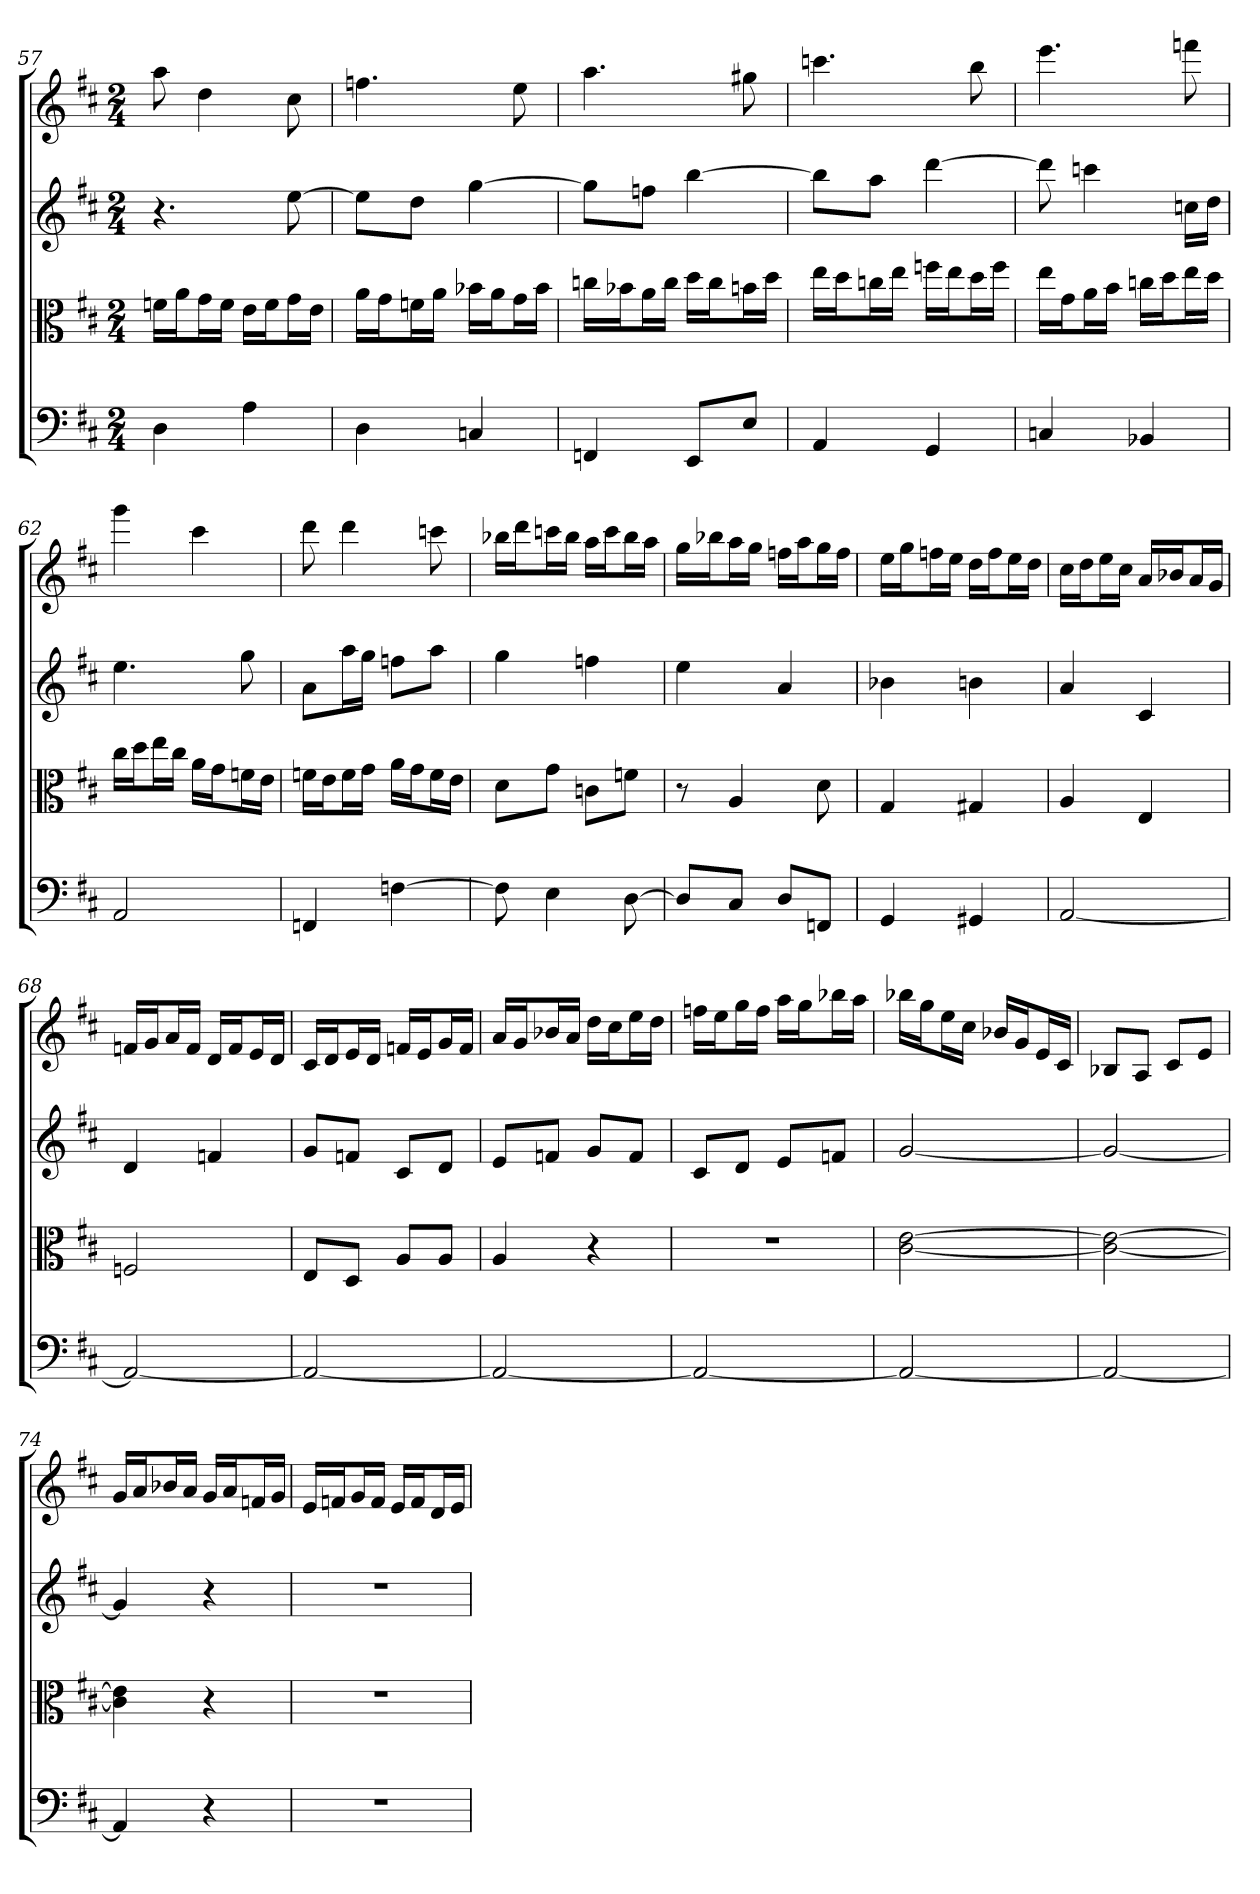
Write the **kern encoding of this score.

**kern	**kern	**kern	**kern
*part4	*part3	*part2	*part1
*staff4	*staff3	*staff2	*staff1
*clefF4	*clefC3	*	*
*k[f#c#]	*k[f#c#]	*k[f#c#]	*k[f#c#]
*D:	*D:	*D:	*D:
*M2/4	*M2/4	*M2/4	*M2/4
=57	=57	=57	=57
4D	16fn\LL	4.r	8aa
.	16a\J	.	.
.	16g\L	.	4dd
.	16f\JJ	.	.
4A	16e\LL	.	.
.	16f\J	.	.
.	16g\L	[8ee	8cc#
.	16e\JJ	.	.
=58	=58	=58	=58
4D	16a\LL	8eeL]	4.ffn
.	16g\J	.	.
.	16fn\L	8ddJ	.
.	16a\JJ	.	.
4Cn	16b-X\LL	[4gg	.
.	16a\J	.	.
.	16g\L	.	8ee
.	16b-\JJ	.	.
=59	=59	=59	=59
4FFn	16ccn\LL	8ggL]	4.aa
.	16b-X\J	.	.
.	16a\L	8ffnJ	.
.	16cc\JJ	.	.
8EE/L	16dd\LL	[4bb	.
.	16cc\J	.	.
8E/J	16bn\L	.	8gg#X
.	16dd\JJ	.	.
=60	=60	=60	=60
4AA	16ee\LL	8bbL]	4.cccn
.	16dd\J	.	.
.	16ccn\L	8aaJ	.
.	16ee\JJ	.	.
4GG	16ffn\LL	[4ddd	.
.	16ee\J	.	.
.	16dd\L	.	8bb
.	16ff\JJ	.	.
=61	=61	=61	=61
4Cn	16ee\LL	8ddd]	4.eee
.	16g\J	.	.
.	16a\L	4cccn	.
.	16b\JJ	.	.
4BB-X	16ccn\LL	.	.
.	16dd\J	.	.
.	16ee\L	16ccnLL	8fffn
.	16dd\JJ	16ddJJ	.
=62	=62	=62	=62
2AA	16cc#\LL	4.ee	4ggg
.	16dd\J	.	.
.	16ee\L	.	.
.	16cc#\JJ	.	.
.	16a\LL	.	4ccc#
.	16g\J	.	.
.	16fn\L	8gg	.
.	16e\JJ	.	.
=63	=63	=63	=63
4FFn	16fn\LL	8aL	8ddd
.	16e\J	.	.
.	16f\L	16aaL	4ddd
.	16g\JJ	16ggJJ	.
[4Fn	16a\LL	8ffnL	.
.	16g\J	.	.
.	16f\L	8aaJ	8cccn
.	16e\JJ	.	.
=64	=64	=64	=64
8F]	8d\L	4gg	16bb-XLL
.	.	.	16dddJ
4E	8g\J	.	16cccnL
.	.	.	16bb-JJ
.	8cn\L	4ffn	16aaLL
.	.	.	16cccJ
[8D	8fn\J	.	16bb-L
.	.	.	16aaJJ
=65	=65	=65	=65
8D/L]	8r	4ee	16ggLL
.	.	.	16bb-XJ
8C#/J	4A	.	16aaL
.	.	.	16ggJJ
8D/L	.	4a	16ffnLL
.	.	.	16aaJ
8FFn/J	8d	.	16ggL
.	.	.	16ffJJ
=66	=66	=66	=66
4GG	4G	4b-X	16eeLL
.	.	.	16ggJ
.	.	.	16ffnL
.	.	.	16eeJJ
4GG#X	4G#X	4bn	16ddLL
.	.	.	16ffJ
.	.	.	16eeL
.	.	.	16ddJJ
=67	=67	=67	=67
[2AA	4A	4a	16cc#LL
.	.	.	16ddJ
.	.	.	16eeL
.	.	.	16cc#JJ
.	4E	4c#	16aLL
.	.	.	16b-XJ
.	.	.	16aL
.	.	.	16gJJ
=68	=68	=68	=68
2AA_	2Fn	4d	16fnLL
.	.	.	16gJ
.	.	.	16aL
.	.	.	16fJJ
.	.	4fn	16dLL
.	.	.	16fJ
.	.	.	16eL
.	.	.	16dJJ
=69	=69	=69	=69
2AA_	8E/L	8gL	16c#LL
.	.	.	16dJ
.	8D/J	8fnJ	16eL
.	.	.	16dJJ
.	8A/L	8c#L	16fnLL
.	.	.	16eJ
.	8A/J	8dJ	16gL
.	.	.	16fJJ
=70	=70	=70	=70
2AA_	4A	8eL	16aLL
.	.	.	16gJ
.	.	8fnJ	16b-XL
.	.	.	16aJJ
.	4r	8gL	16ddLL
.	.	.	16cc#J
.	.	8fJ	16eeL
.	.	.	16ddJJ
=71	=71	=71	=71
2AA_	2r	8c#L	16ffnLL
.	.	.	16eeJ
.	.	8dJ	16ggL
.	.	.	16ffJJ
.	.	8eL	16aaLL
.	.	.	16ggJ
.	.	8fnJ	16bb-XL
.	.	.	16aaJJ
=72	=72	=72	=72
2AA_	[2c# [2e	[2g	16bb-XLL
.	.	.	16ggJ
.	.	.	16eeL
.	.	.	16cc#JJ
.	.	.	16b-XLL
.	.	.	16gJ
.	.	.	16eL
.	.	.	16c#JJ
=73	=73	=73	=73
2AA_	2c#_ 2e_	2g_	8B-XL
.	.	.	8AJ
.	.	.	8c#L
.	.	.	8eJ
=74	=74	=74	=74
4AA]	4c#] 4e]	4g]	16gLL
.	.	.	16aJ
.	.	.	16b-XL
.	.	.	16aJJ
4r	4r	4r	16gLL
.	.	.	16aJ
.	.	.	16fnL
.	.	.	16gJJ
=75	=75	=75	=75
2r	2r	2r	16eLL
.	.	.	16fnJ
.	.	.	16gL
.	.	.	16fJJ
.	.	.	16eLL
.	.	.	16fJ
.	.	.	16dL
.	.	.	16eJJ
=	=	=	=
*-	*-	*-	*-
